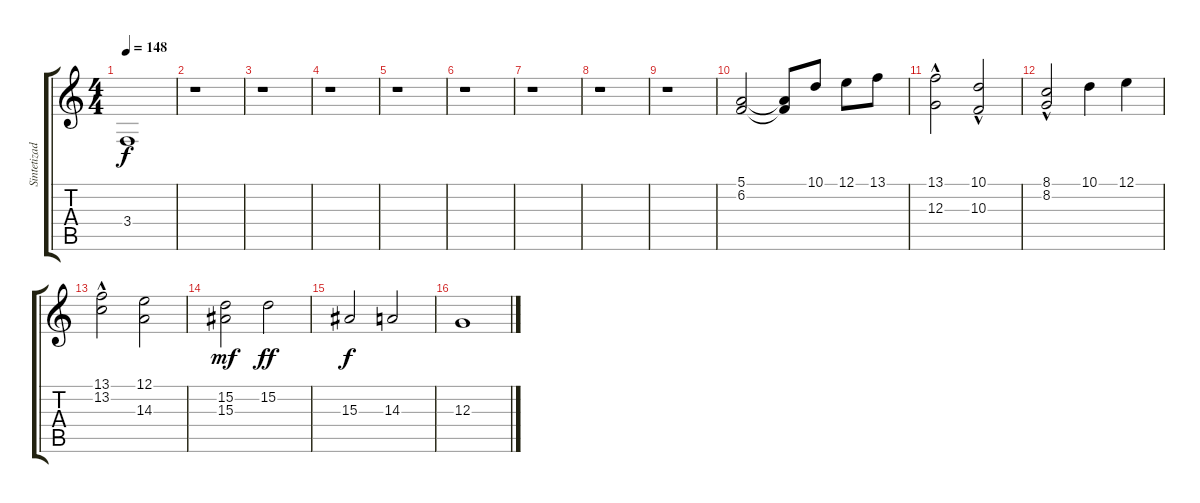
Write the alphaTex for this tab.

\track ("Sintetizador" "Sintetizad") {instrument pad2warm}
\staff {score tabs}
\tuning (E4 B3 G3 D3 A2 E2) {hide}
\ts (4 4)
\tempo 148
\clef g2
\ks c
3.4.1{dy f} |
r.1{instrument pad2warm} |
r.1 |
r.1 |
r.1 |
r.1 |
r.1 |
r.1 |
r.1 |
(5.1 6.2).2 (5.1{t} 6.2{t}).8 10.1.8 12.1.8 13.1.8 |
(13.1{hac} 12.3).2 (10.1{hac} 10.3).2 |
(8.1{hac} 8.2{hac}).2 10.1.4 12.1.4 |
(13.1 13.2{hac}).2 (12.1 14.3).2 |
(15.2 15.3).2{dy mf} 15.2.2{dy ff} |
15.3.2{dy f} 14.3.2 |
12.3.1
